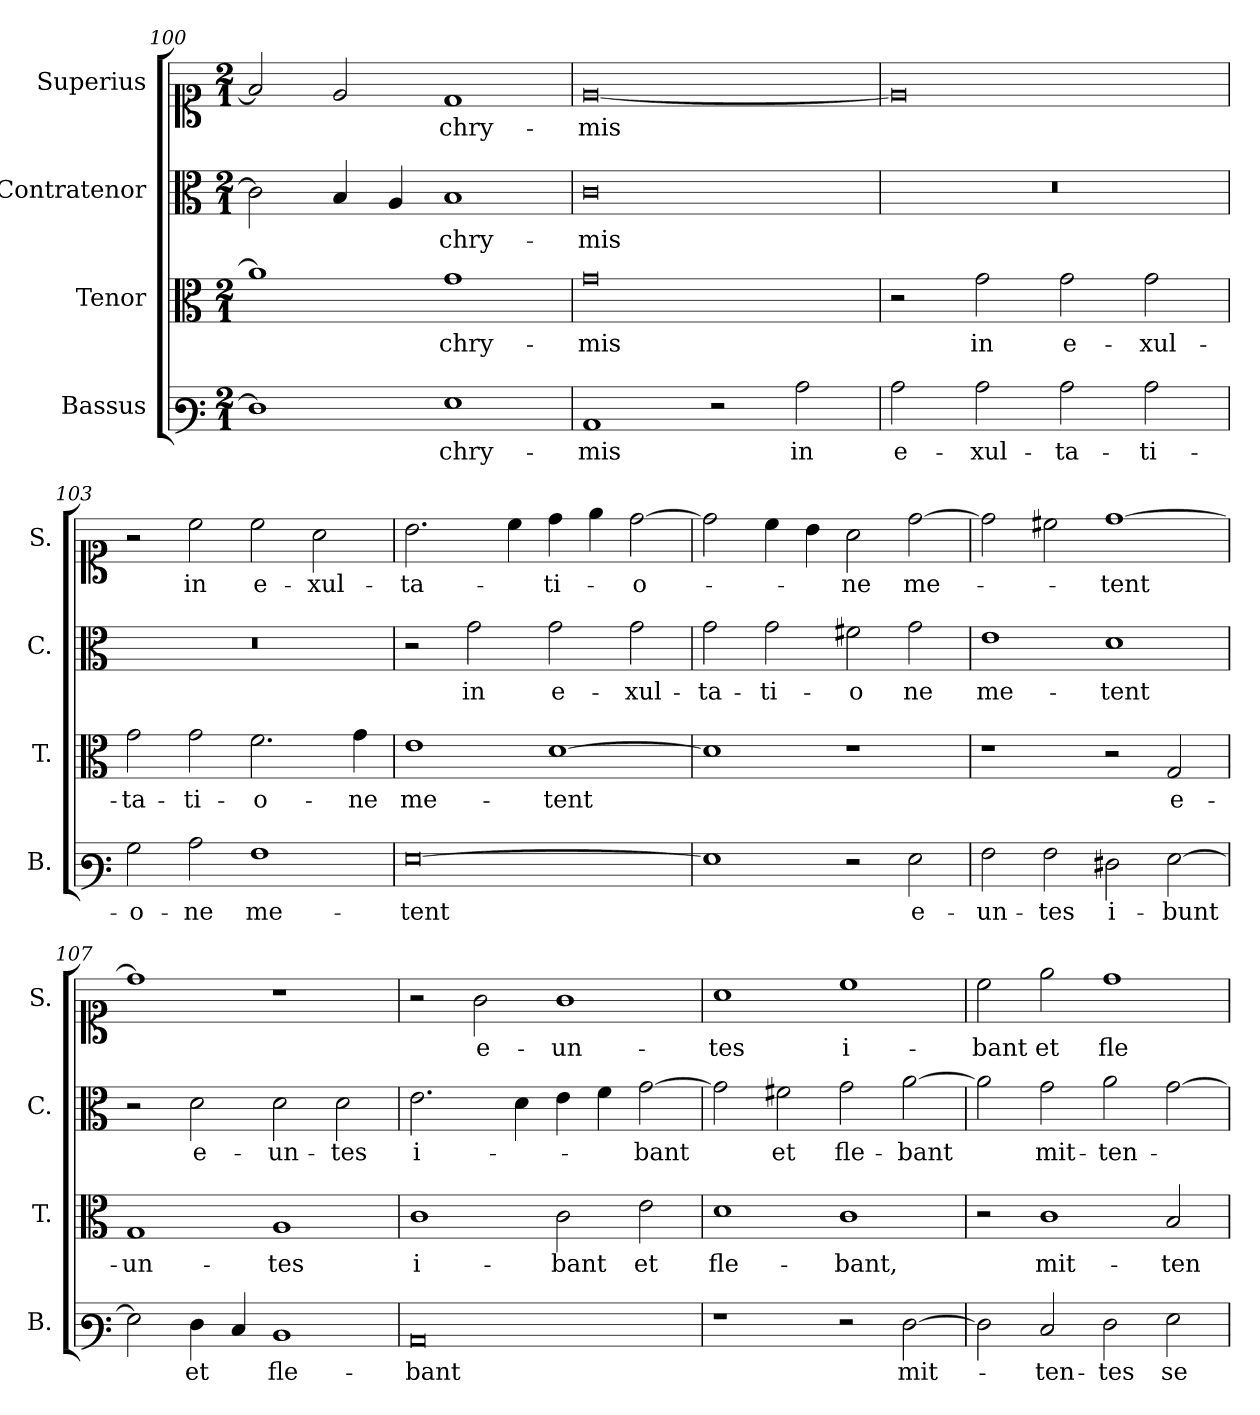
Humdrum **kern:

**kern	**text	**kern	**text	**kern	**text	**kern	**text
*part4	*part4	*part3	*part3	*part2	*part2	*part1	*part1
*staff4	*staff4	*staff3	*staff3	*staff2	*staff2	*staff1	*staff1
*I"Bassus	*	*I"Tenor	*	*I"Contratenor	*	*I"Superius	*
*I'B.	*	*I'T.	*	*I'C.	*	*I'S.	*
*clefF3	*	*clefC3	*	*clefC3	*	*clefC1	*
*k[]	*	*k[]	*	*k[]	*	*k[]	*
*M2/1	*	*M2/1	*	*M2/1	*	*M2/1	*
=100	=100	=100	=100	=100	=100	=100	=100
1F]	.	1a]	.	2c\]	.	2f/]	.
.	.	.	.	4B/	.	2e/	.
.	.	.	.	4A/	.	.	.
1G	-chry-	1g	-chry-	1B	-chry-	1d	-chry-
=101	=101	=101	=101	=101	=101	=101	=101
1C	-mis	0g	-mis	0c	-mis	[0e	-mis
2r	.	.	.	.	.	.	.
2c\	in	.	.	.	.	.	.
!!LO:PB:g=z
=102	=102	=102	=102	=102	=102	=102	=102
2c\	e-	2r	.	0r	.	0e]	.
2c\	-xul-	2g\	in	.	.	.	.
2c\	-ta-	2g\	e-	.	.	.	.
2c\	-ti-	2g\	-xul-	.	.	.	.
=103	=103	=103	=103	=103	=103	=103	=103
2B\	-o-	2g\	-ta-	0r	.	2r	.
2c\	-ne	2g\	-ti-	.	.	2cc\	in
1A	me-	2.f\	-o-	.	.	2cc\	e-
.	.	.	.	.	.	2a\	-xul-
.	.	4g\	-ne	.	.	.	.
=104	=104	=104	=104	=104	=104	=104	=104
[0G	-tent	1e	me-	2r	.	2.b\	-ta-
.	.	.	.	2g\	in	.	.
.	.	.	.	.	.	4cc\	.
.	.	[1d	-tent	2g\	e-	4dd\	-ti-
.	.	.	.	.	.	4ee\	.
.	.	.	.	2g\	-xul-	[2dd\	-o-
=105	=105	=105	=105	=105	=105	=105	=105
1G]	.	1d]	.	2g\	-ta-	2dd\]	.
.	.	.	.	2g\	-ti-	4cc\	.
.	.	.	.	.	.	4b\	.
2r	.	1r	.	2f#X\	-o	2a\	-ne
2G\	e-	.	.	2g\	ne	[2dd\	me-
=106	=106	=106	=106	=106	=106	=106	=106
2A\	-un-	1r	.	1e	me-	2dd\]	.
2A\	-tes	.	.	.	.	2cc#X\	.
2F#X\	i-	2r	.	1d	-tent	[1dd	-tent
[2G\	-bunt	2G/	e-	.	.	.	.
=107	=107	=107	=107	=107	=107	=107	=107
2G\]	.	1G	-un-	2r	.	1dd]	.
4F\	et	.	.	2d\	e-	.	.
4E/	.	.	.	.	.	.	.
1D	fle-	1A	-tes	2d\	-un-	1r	.
.	.	.	.	2d\	-tes	.	.
!!LO:PB:g=z
=108	=108	=108	=108	=108	=108	=108	=108
0C	-bant	1c	i-	2.e\	i-	2r	.
.	.	.	.	.	.	2g\	e-
.	.	.	.	4d\	.	.	.
.	.	2c\	-bant	4e\	.	1g	-un-
.	.	.	.	4f\	.	.	.
.	.	2e\	et	[2g\	-bant	.	.
=109	=109	=109	=109	=109	=109	=109	=109
1r	.	1d	fle-	2g\]	.	1a	-tes
.	.	.	.	2f#X\	et	.	.
2r	.	1c	-bant,	2g\	fle-	1cc	i-
[2F\	mit-	.	.	[2a\	-bant	.	.
=110	=110	=110	=110	=110	=110	=110	=110
2F\]	.	2r	.	2a\]	.	2cc\	-bant
2E/	-ten-	1c	mit-	2g\	mit-	2ee\	et
2F\	-tes	.	.	2a\	-ten-	1dd	fle-
2G\	se-	2B/	-ten-	[2g\	.	.	.
=	=	=	=	=	=	=	=
*-	*-	*-	*-	*-	*-	*-	*-
